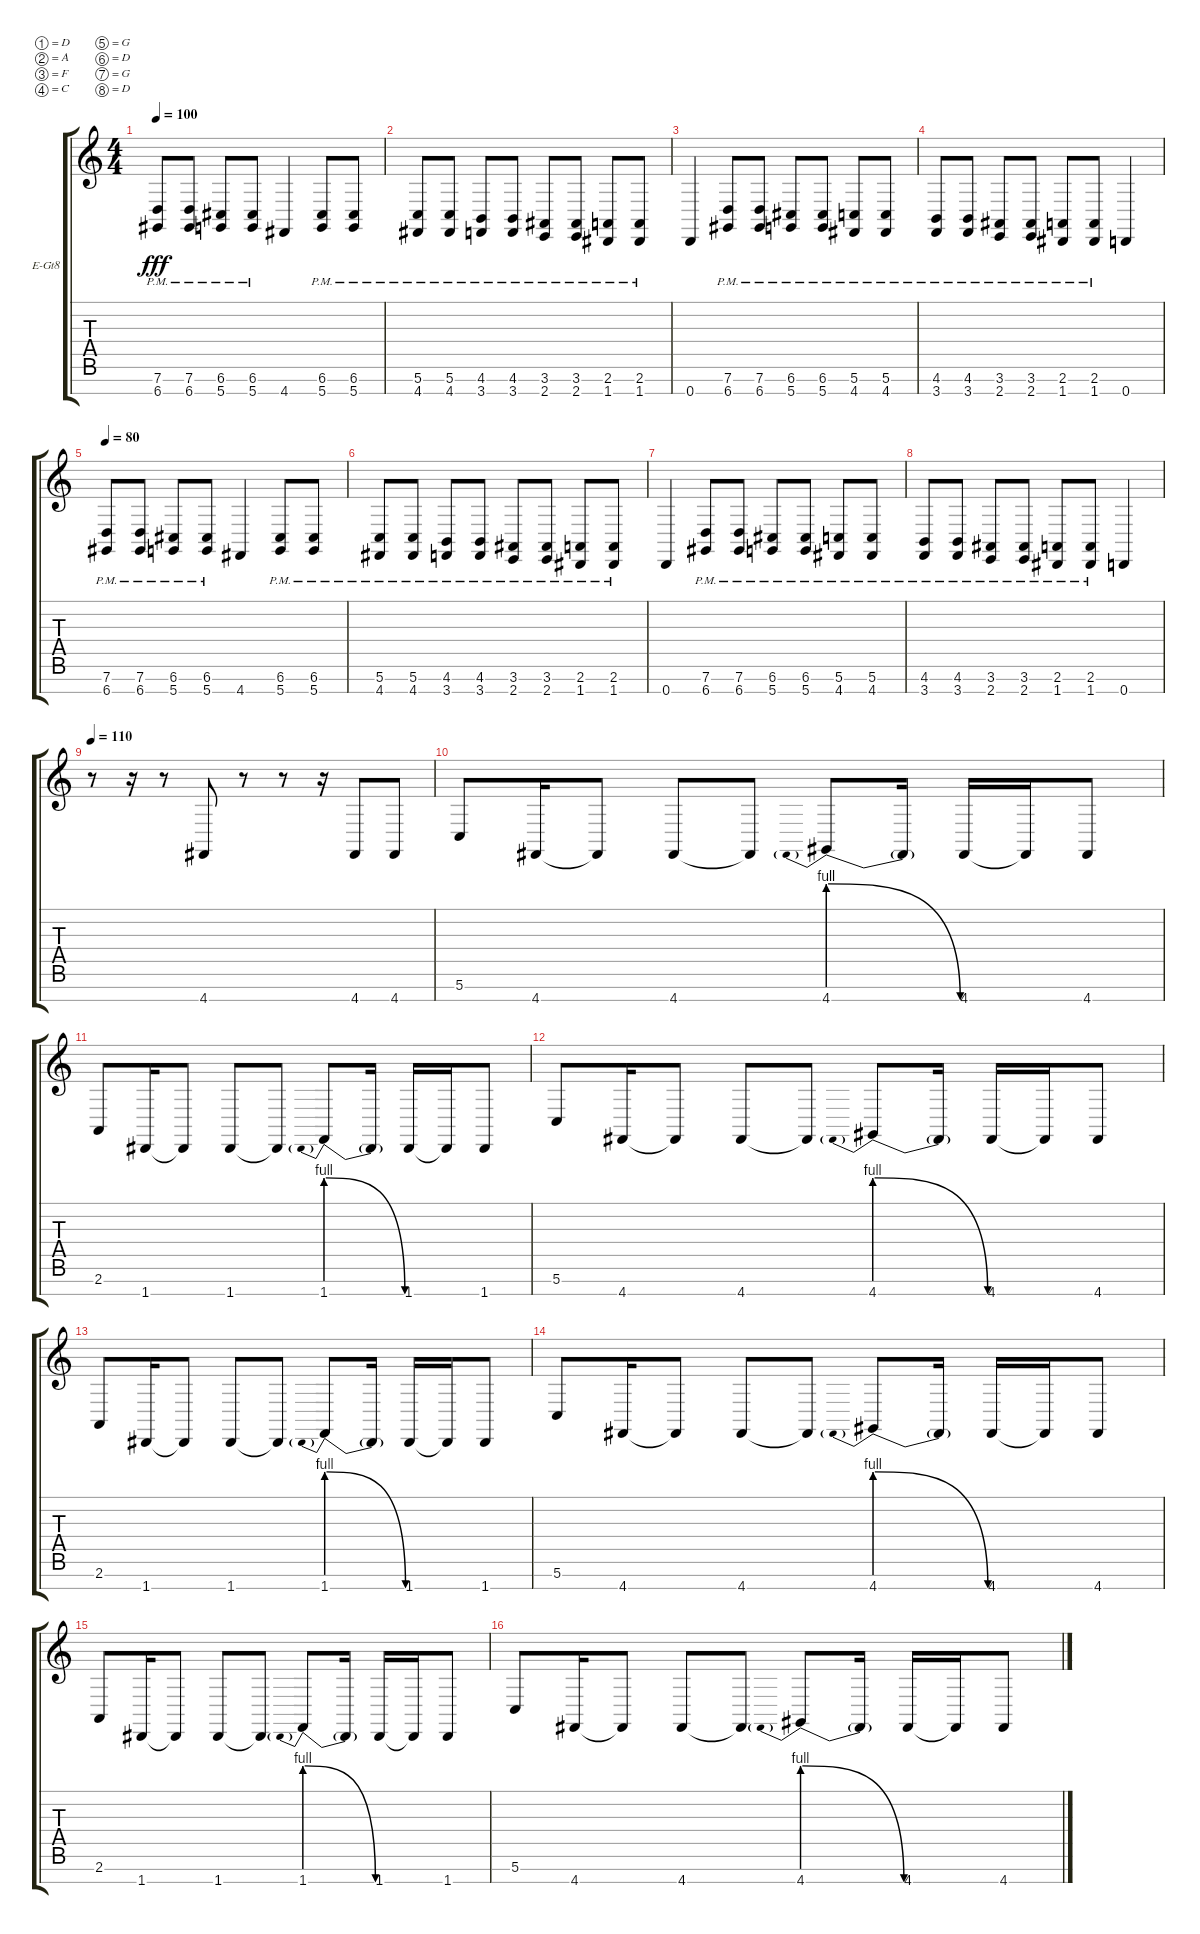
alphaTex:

\bracketExtendMode groupsimilarinstruments
\firstSystemTrackNameOrientation horizontal
\otherSystemsTrackNameOrientation horizontal
\track ("Jae" "E-Gt8") {instrument distortionguitar}
\staff {score tabs}
\tuning (D4 A3 F3 C3 G2 D2 G1 D1)
\ts (4 4)
\tempo 100
\clef g2
\ks c
(6.8{pm} 7.7{pm}).8{dy fff} (6.8{pm} 7.7{pm}).8 (5.8{pm} 6.7{pm}).8 (5.8{pm} 6.7{pm}).8 4.8.4 (5.8{pm} 6.7{pm}).8 (5.8{pm} 6.7{pm}).8 |
(4.8{pm} 5.7{pm}).8 (4.8{pm} 5.7{pm}).8 (3.8{pm} 4.7{pm}).8 (3.8{pm} 4.7{pm}).8 (2.8{pm} 3.7{pm}).8 (2.8{pm} 3.7{pm}).8 (1.8{pm} 2.7{pm}).8 (1.8{pm} 2.7{pm}).8 |
0.8.4 (6.8{pm} 7.7{pm}).8 (6.8{pm} 7.7{pm}).8 (5.8{pm} 6.7{pm}).8 (5.8{pm} 6.7{pm}).8 (4.8{pm} 5.7{pm}).8 (4.8{pm} 5.7{pm}).8 |
(3.8{pm} 4.7{pm}).8 (3.8{pm} 4.7{pm}).8 (2.8{pm} 3.7{pm}).8 (2.8{pm} 3.7{pm}).8 (1.8{pm} 2.7{pm}).8 (1.8{pm} 2.7{pm}).8 0.8.4 |
\tempo 80
(6.8{pm} 7.7{pm}).8 (6.8{pm} 7.7{pm}).8 (5.8{pm} 6.7{pm}).8 (5.8{pm} 6.7{pm}).8 4.8.4 (5.8{pm} 6.7{pm}).8 (5.8{pm} 6.7{pm}).8 |
(4.8{pm} 5.7{pm}).8 (4.8{pm} 5.7{pm}).8 (3.8{pm} 4.7{pm}).8 (3.8{pm} 4.7{pm}).8 (2.8{pm} 3.7{pm}).8 (2.8{pm} 3.7{pm}).8 (1.8{pm} 2.7{pm}).8 (1.8{pm} 2.7{pm}).8 |
0.8.4 (6.8{pm} 7.7{pm}).8 (6.8{pm} 7.7{pm}).8 (5.8{pm} 6.7{pm}).8 (5.8{pm} 6.7{pm}).8 (4.8{pm} 5.7{pm}).8 (4.8{pm} 5.7{pm}).8 |
(3.8{pm} 4.7{pm}).8 (3.8{pm} 4.7{pm}).8 (2.8{pm} 3.7{pm}).8 (2.8{pm} 3.7{pm}).8 (1.8{pm} 2.7{pm}).8 (1.8{pm} 2.7{pm}).8 0.8.4 |
\tempo 110
r.8 r.16 r.8 4.8.8 r.8 r.8 r.16 4.8.8 4.8.8 |
5.7.8 4.8.16 4.8{t}.8 4.8.8 4.8{t}.8 4.8{be (prebendrelease 0 4 59.4 0)}.8 4.8{t}.16 4.8.16 4.8{t}.16 4.8.8 |
2.7.8 1.8.16 1.8{t}.8 1.8.8 1.8{t}.8 1.8{be (prebendrelease 0 4 59.4 0)}.8 1.8{t}.16 1.8.16 1.8{t}.16 1.8.8 |
5.7.8 4.8.16 4.8{t}.8 4.8.8 4.8{t}.8 4.8{be (prebendrelease 0 4 59.4 0)}.8 4.8{t}.16 4.8.16 4.8{t}.16 4.8.8 |
2.7.8 1.8.16 1.8{t}.8 1.8.8 1.8{t}.8 1.8{be (prebendrelease 0 4 59.4 0)}.8 1.8{t}.16 1.8.16 1.8{t}.16 1.8.8 |
5.7.8 4.8.16 4.8{t}.8 4.8.8 4.8{t}.8 4.8{be (prebendrelease 0 4 59.4 0)}.8 4.8{t}.16 4.8.16 4.8{t}.16 4.8.8 |
2.7.8 1.8.16 1.8{t}.8 1.8.8 1.8{t}.8 1.8{be (prebendrelease 0 4 59.4 0)}.8 1.8{t}.16 1.8.16 1.8{t}.16 1.8.8 |
5.7.8 4.8.16 4.8{t}.8 4.8.8 4.8{t}.8 4.8{be (prebendrelease 0 4 59.4 0)}.8 4.8{t}.16 4.8.16 4.8{t}.16 4.8.8
